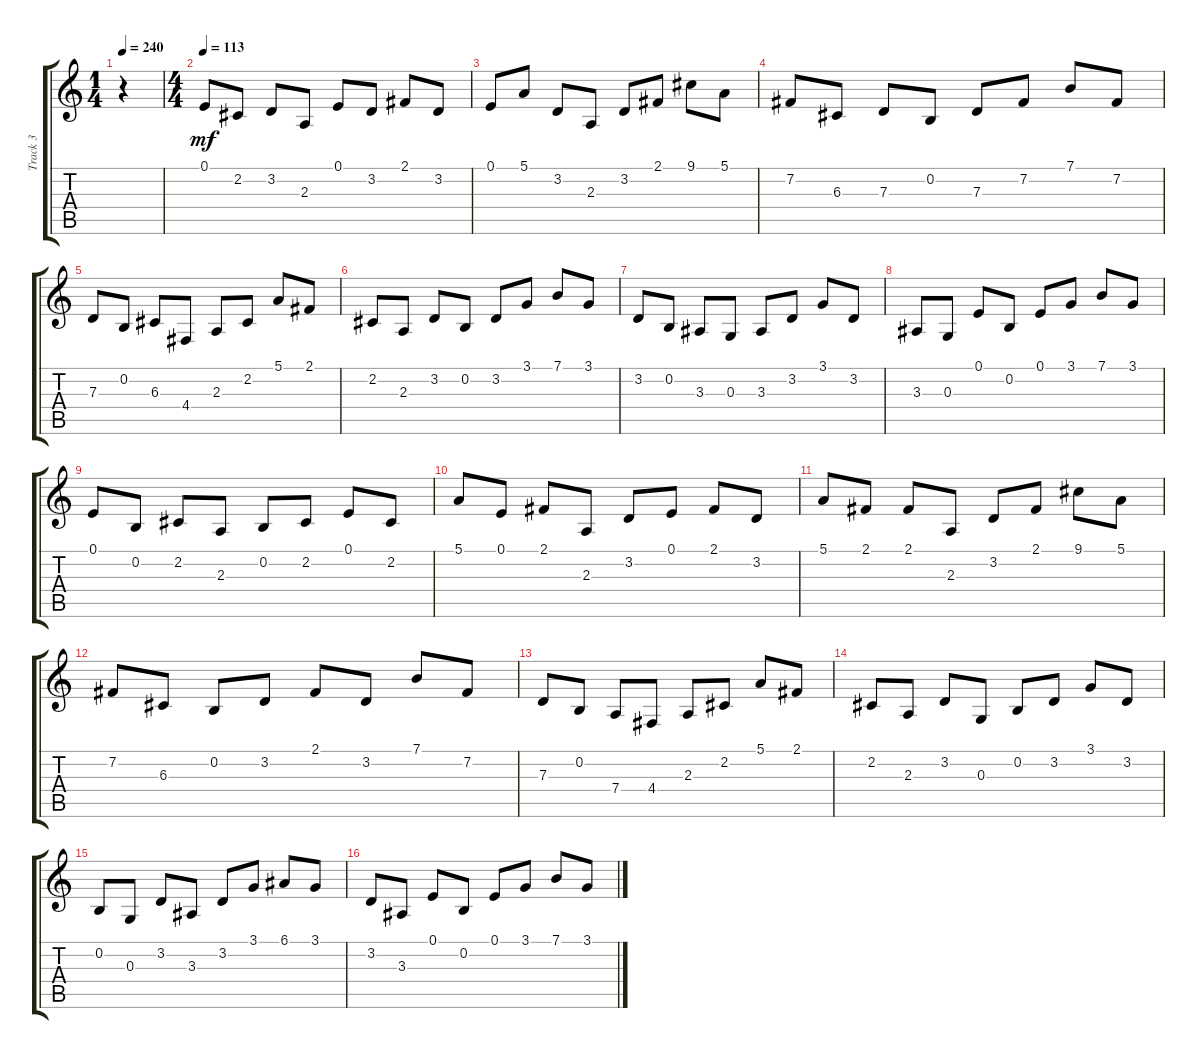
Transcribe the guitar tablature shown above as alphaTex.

\track ("Track 3" "Track 3") {instrument orchestralharp}
\staff {score tabs}
\tuning (E4 B3 G3 D3 A2 E2) {hide}
\ts (1 4)
\tempo 240
\clef g2
\ks c
r.4{dy mf instrument orchestralharp} |
\ts (4 4)
\tempo 113
0.1.8 2.2.8 3.2.8 2.3.8 0.1.8 3.2.8 2.1.8 3.2.8 |
0.1.8 5.1.8 3.2.8 2.3.8 3.2.8 2.1.8 9.1.8 5.1.8 |
7.2.8 6.3.8 7.3.8 0.2.8 7.3.8 7.2.8 7.1.8 7.2.8 |
7.3.8 0.2.8 6.3.8 4.4.8 2.3.8 2.2.8 5.1.8 2.1.8 |
2.2.8 2.3.8 3.2.8 0.2.8 3.2.8 3.1.8 7.1.8 3.1.8 |
3.2.8 0.2.8 3.3.8 0.3.8 3.3.8 3.2.8 3.1.8 3.2.8 |
3.3.8 0.3.8 0.1.8 0.2.8 0.1.8 3.1.8 7.1.8 3.1.8 |
0.1.8 0.2.8 2.2.8 2.3.8 0.2.8 2.2.8 0.1.8 2.2.8 |
5.1.8 0.1.8 2.1.8 2.3.8 3.2.8 0.1.8 2.1.8 3.2.8 |
5.1.8 2.1.8 2.1.8 2.3.8 3.2.8 2.1.8 9.1.8 5.1.8 |
7.2.8 6.3.8 0.2.8 3.2.8 2.1.8 3.2.8 7.1.8 7.2.8 |
7.3.8 0.2.8 7.4.8 4.4.8 2.3.8 2.2.8 5.1.8 2.1.8 |
2.2.8 2.3.8 3.2.8 0.3.8 0.2.8 3.2.8 3.1.8 3.2.8 |
0.2.8 0.3.8 3.2.8 3.3.8 3.2.8 3.1.8 6.1.8 3.1.8 |
3.2.8 3.3.8 0.1.8 0.2.8 0.1.8 3.1.8 7.1.8 3.1.8
